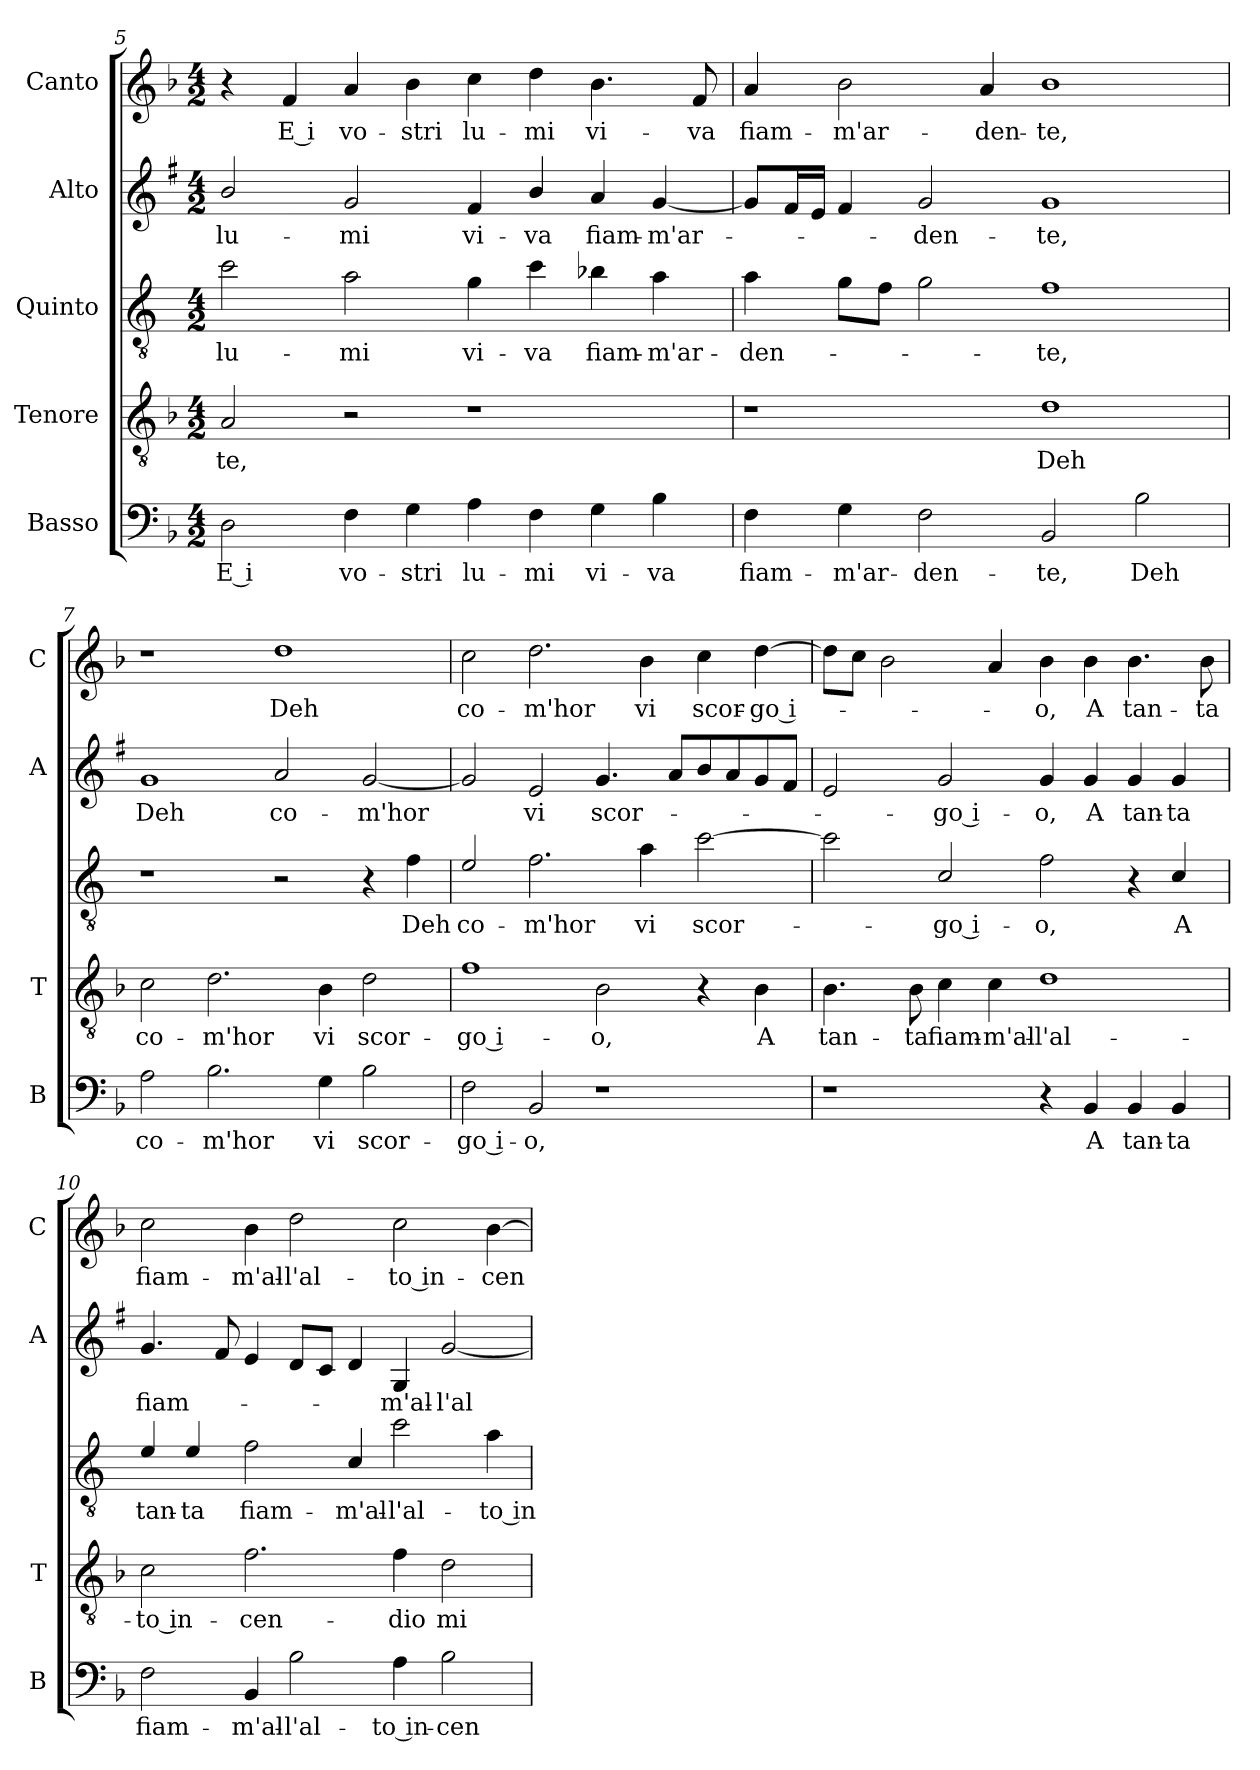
**kern	**text	**kern	**text	**kern	**text	**kern	**text	**kern	**text
*part5	*part5	*part4	*part4	*part3	*part3	*part2	*part2	*part1	*part1
*staff5	*staff5	*staff4	*staff4	*staff3	*staff3	*staff2	*staff2	*staff1	*staff1
*I"Basso	*	*I"Tenore	*	*I"Quinto	*	*I"Alto	*	*I"Canto	*
*I'B	*	*I'T	*	*	*	*I'A	*	*I'C	*
*clefF4	*	*clefGv2	*	*clefGv2	*	*clefG2	*	*clefG2	*
*	*	*	*	*ITrd4c7	*	*ITrd1c2	*	*	*
*k[b-]	*	*k[b-]	*	*k[b-]	*	*k[b-]	*	*k[b-]	*
*F:	*	*F:	*	*F:	*	*F:	*	*F:	*
*M4/2	*	*M4/2	*	*M4/2	*	*M4/2	*	*M4/2	*
=5	=5	=5	=5	=5	=5	=5	=5	=5	=5
!	!LO:LY:b	!	!LO:LY:b	!	!LO:LY:b	!	!LO:LY:b	!	!
2D\	E i	2A/	-te,	2f\	lu-	2a/	lu-	4r	.
!	!	!	!	!	!	!	!	!	!LO:LY:b
.	.	.	.	.	.	.	.	4f/	E i
!	!LO:LY:b	!	!	!	!LO:LY:b	!	!LO:LY:b	!	!LO:LY:b
4F\	vo-	2r	.	2d\	-mi	2f/	-mi	4a/	vo-
!	!LO:LY:b	!	!	!	!	!	!	!	!LO:LY:b
4G\	-stri	.	.	.	.	.	.	4b-\	-stri
!	!LO:LY:b	!	!	!	!LO:LY:b	!	!LO:LY:b	!	!LO:LY:b
4A\	lu-	1r	.	4c\	vi-	4e/	vi-	4cc\	lu-
!	!LO:LY:b	!	!	!	!LO:LY:b	!	!LO:LY:b	!	!LO:LY:b
4F\	-mi	.	.	4f\	-va	4a/	-va	4dd\	-mi
!	!LO:LY:b	!	!	!	!LO:LY:b	!	!LO:LY:b	!	!LO:LY:b
4G\	vi-	.	.	4e-X\	fiam-	4g/	fiam-	4.b-\	vi-
!	!LO:LY:b	!	!	!	!LO:LY:b	!	!LO:LY:b	!	!
4B-\	-va	.	.	4d\	-m'ar-	[4f/	-m'ar-	.	.
!	!	!	!	!	!	!	!	!	!LO:LY:b
.	.	.	.	.	.	.	.	8f/	-va
!!LO:PB:g=z
=6	=6	=6	=6	=6	=6	=6	=6	=6	=6
!	!LO:LY:b	!	!	!	!LO:LY:b	!	!	!	!LO:LY:b
4F\	fiam-	1r	.	4d\	-den-	8f/L]	.	4a/	fiam-
.	.	.	.	.	.	16e/L	.	.	.
.	.	.	.	.	.	16d/JJ	.	.	.
!	!LO:LY:b	!	!	!	!	!	!	!	!LO:LY:b
4G\	-m'ar-	.	.	8c\L	.	4e/	.	2b-\	-m'ar-
.	.	.	.	8B-\J	.	.	.	.	.
!	!LO:LY:b	!	!	!	!	!	!LO:LY:b	!	!
2F\	-den-	.	.	2c\	.	2f/	-den-	.	.
!	!	!	!	!	!	!	!	!	!LO:LY:b
.	.	.	.	.	.	.	.	4a/	-den-
!	!LO:LY:b	!	!LO:LY:b	!	!LO:LY:b	!	!LO:LY:b	!	!LO:LY:b
2BB-/	-te,	1d	Deh	1B-	-te,	1f	-te,	1b-	-te,
!	!LO:LY:b	!	!	!	!	!	!	!	!
2B-\	Deh	.	.	.	.	.	.	.	.
=7	=7	=7	=7	=7	=7	=7	=7	=7	=7
!	!LO:LY:b	!	!LO:LY:b	!	!	!	!LO:LY:b	!	!
2A\	co-	2c\	co-	1r	.	1f	Deh	1r	.
!	!LO:LY:b	!	!LO:LY:b	!	!	!	!	!	!
2.B-\	-m'hor	2.d\	-m'hor	.	.	.	.	.	.
!	!	!	!	!	!	!	!LO:LY:b	!	!LO:LY:b
.	.	.	.	2r	.	2g/	co-	1dd	Deh
!	!LO:LY:b	!	!LO:LY:b	!	!	!	!	!	!
4G\	vi	4B-\	vi	.	.	.	.	.	.
!	!LO:LY:b	!	!LO:LY:b	!	!	!	!LO:LY:b	!	!
2B-\	scor-	2d\	scor-	4r	.	[2f/	-m'hor	.	.
!	!	!	!	!	!LO:LY:b	!	!	!	!
.	.	.	.	4B-\	Deh	.	.	.	.
=8	=8	=8	=8	=8	=8	=8	=8	=8	=8
!	!LO:LY:b	!	!LO:LY:b	!	!LO:LY:b	!	!	!	!LO:LY:b
2F\	-go i-	1f	-go i-	2A/	co-	2f/]	.	2cc\	co-
!	!LO:LY:b	!	!	!	!LO:LY:b	!	!LO:LY:b	!	!LO:LY:b
2BB-/	-o,	.	.	2.B-\	-m'hor	2d/	vi	2.dd\	-m'hor
!	!	!	!LO:LY:b	!	!	!	!LO:LY:b	!	!
1r	.	2B-\	-o,	.	.	4.f/	scor-	.	.
!	!	!	!	!	!LO:LY:b	!	!	!	!LO:LY:b
.	.	.	.	4d\	vi	.	.	4b-\	vi
.	.	.	.	.	.	8g/L	.	.	.
!	!	!	!	!	!LO:LY:b	!	!	!	!LO:LY:b
.	.	4r	.	[2f\	scor-	8a/	.	4cc\	scor-
.	.	.	.	.	.	8g/	.	.	.
!	!	!	!LO:LY:b	!	!	!	!	!	!LO:LY:b
.	.	4B-\	A	.	.	8f/	.	[4dd\	-go i-
.	.	.	.	.	.	8e/J	.	.	.
=9	=9	=9	=9	=9	=9	=9	=9	=9	=9
!	!	!	!LO:LY:b	!	!	!	!	!	!
1r	.	4.B-\	tan-	2f\]	.	2d/	.	8dd\L]	.
.	.	.	.	.	.	.	.	8cc\J	.
.	.	.	.	.	.	.	.	2b-\	.
!	!	!	!LO:LY:b	!	!	!	!	!	!
.	.	8B-\	-ta	.	.	.	.	.	.
!	!	!	!LO:LY:b	!	!LO:LY:b	!	!LO:LY:b	!	!
.	.	4c\	fiam-	2F/	-go i-	2f/	-go i-	.	.
!	!	!	!LO:LY:b	!	!	!	!	!	!
.	.	4c\	-m'al-	.	.	.	.	4a/	.
!	!	!	!LO:LY:b	!	!LO:LY:b	!	!LO:LY:b	!	!LO:LY:b
4r	.	1d	-l'al-	2B-\	-o,	4f/	-o,	4b-\	-o,
!	!LO:LY:b	!	!	!	!	!	!LO:LY:b	!	!LO:LY:b
4BB-/	A	.	.	.	.	4f/	A	4b-\	A
!	!LO:LY:b	!	!	!	!	!	!LO:LY:b	!	!LO:LY:b
4BB-/	tan-	.	.	4r	.	4f/	tan-	4.b-\	tan-
!	!LO:LY:b	!	!	!	!LO:LY:b	!	!LO:LY:b	!	!
4BB-/	-ta	.	.	4F/	A	4f/	-ta	.	.
!	!	!	!	!	!	!	!	!	!LO:LY:b
.	.	.	.	.	.	.	.	8b-\	-ta
!!LO:LB:g=z
=10	=10	=10	=10	=10	=10	=10	=10	=10	=10
!	!LO:LY:b	!	!LO:LY:b	!	!LO:LY:b	!	!LO:LY:b	!	!LO:LY:b
2F\	fiam-	2c\	-to in-	4A/	tan-	4.f/	fiam-	2cc\	fiam-
!	!	!	!	!	!LO:LY:b	!	!	!	!
.	.	.	.	4A/	-ta	.	.	.	.
.	.	.	.	.	.	8e/	.	.	.
!	!LO:LY:b	!	!LO:LY:b	!	!LO:LY:b	!	!	!	!LO:LY:b
4BB-/	-m'al-	2.f\	-cen-	2B-\	fiam-	4d/	.	4b-\	-m'al-
!	!LO:LY:b	!	!	!	!	!	!	!	!LO:LY:b
2B-\	-l'al-	.	.	.	.	8c/L	.	2dd\	-l'al-
.	.	.	.	.	.	8B-/J	.	.	.
!	!	!	!	!	!LO:LY:b	!	!	!	!
.	.	.	.	4F/	-m'al-	4c/	.	.	.
!	!LO:LY:b	!	!LO:LY:b	!	!LO:LY:b	!	!LO:LY:b	!	!LO:LY:b
4A\	-to in-	4f\	-dio	2f\	-l'al-	4F/	-m'al-	2cc\	-to in-
!	!LO:LY:b	!	!LO:LY:b	!	!	!	!LO:LY:b	!	!
2B-\	-cen-	2d\	mi-	.	.	[2f/	-l'al-	.	.
!	!	!	!	!	!LO:LY:b	!	!	!	!LO:LY:b
.	.	.	.	4d\	-to in-	.	.	[4b-\	-cen-
=	=	=	=	=	=	=	=	=	=
*-	*-	*-	*-	*-	*-	*-	*-	*-	*-
